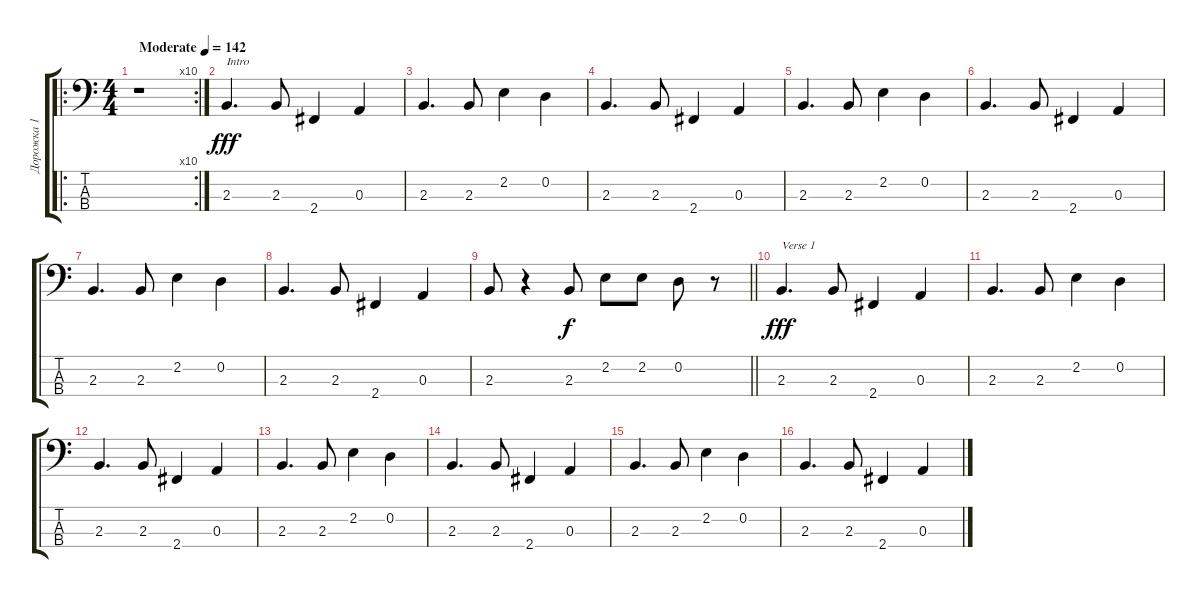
\track ("Дорожка 1" "Дорожка 1") {instrument electricbassfinger}
\staff {score tabs}
\tuning (G2 D2 A1 E1) {hide}
\ro
\rc 10
\ts (4 4)
\tempo (142 "Moderate")
\clef f4
\ks c
r.1{dy fff instrument electricbassfinger} |
2.3.4{d txt "Intro"} 2.3.8 2.4.4 0.3.4 |
2.3.4{d} 2.3.8 2.2.4 0.2.4 |
2.3.4{d} 2.3.8 2.4.4 0.3.4 |
2.3.4{d} 2.3.8 2.2.4 0.2.4 |
2.3.4{d} 2.3.8 2.4.4 0.3.4 |
2.3.4{d} 2.3.8 2.2.4 0.2.4 |
2.3.4{d} 2.3.8 2.4.4 0.3.4 |
\barLineRight lightlight
2.3.8 r.4 2.3.8{dy f} 2.2.8 2.2.8 0.2.8 r.8 |
2.3.4{d txt "Verse 1" dy fff} 2.3.8 2.4.4 0.3.4 |
2.3.4{d} 2.3.8 2.2.4 0.2.4 |
2.3.4{d} 2.3.8 2.4.4 0.3.4 |
2.3.4{d} 2.3.8 2.2.4 0.2.4 |
2.3.4{d} 2.3.8 2.4.4 0.3.4 |
2.3.4{d} 2.3.8 2.2.4 0.2.4 |
2.3.4{d} 2.3.8 2.4.4 0.3.4
